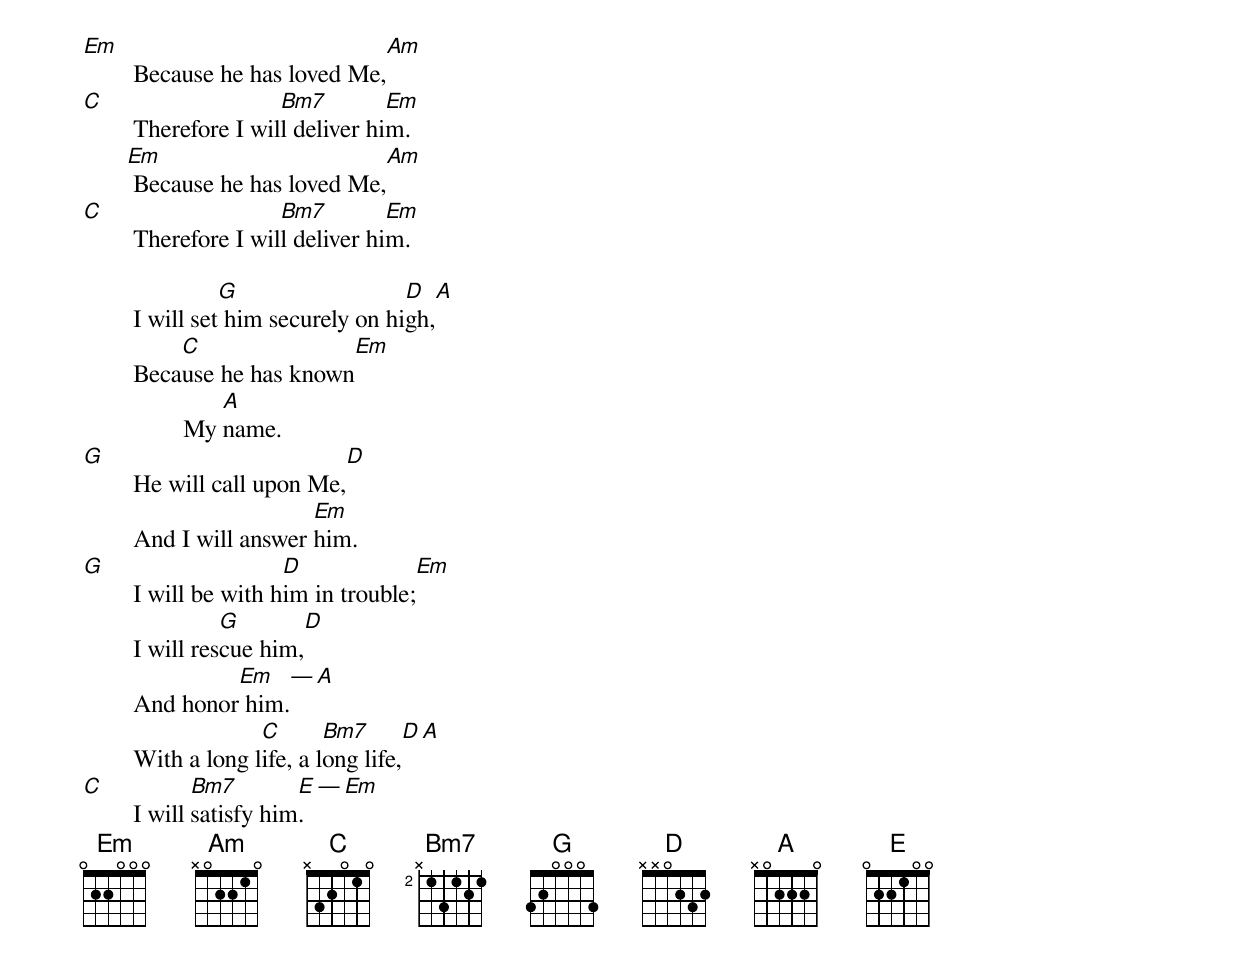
Em                                 Am
	Because he has loved Me,
C                      Bm7         Em
	Therefore I will deliver him.
       Em                         Am
	Because he has loved Me,
C                      Bm7         Em
	Therefore I will deliver him.

                  G                  D                  A
	I will set him securely on high,
            C                          Em
	Because he has known
                   A
		My name.
G                              D
	He will call upon Me,
                          Em
	And I will answer him.
G                       D                    Em
	I will be with him in trouble;
                  G            D
	I will rescue him,
                 Em        — A
	And honor him.
                     C       Bm7       D    A
	With a long life, a long life,
C              Bm7        E — Em
	I will satisfy him.
